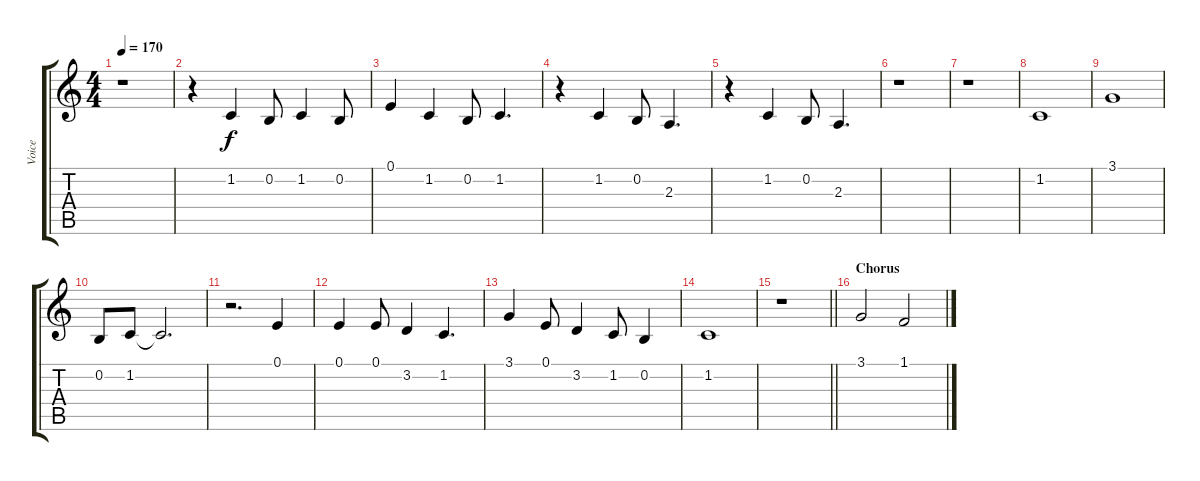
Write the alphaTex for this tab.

\track ("Voice" "Voice") {instrument lead2sawtooth}
\staff {score tabs}
\tuning (E4 B3 G3 D3 A2 E2) {hide}
\ts (4 4)
\tempo 170
\clef g2
\ks c
r.1{dy f} |
r.4 1.2.4 0.2.8 1.2.4 0.2.8 |
0.1.4 1.2.4 0.2.8 1.2.4{d} |
r.4 1.2.4 0.2.8 2.3.4{d} |
r.4 1.2.4 0.2.8 2.3.4{d} |
r.1 |
r.1 |
1.2.1 |
3.1.1 |
0.2.8 1.2.8 1.2{t}.2{d} |
r.2{d} 0.1.4 |
0.1.4 0.1.8 3.2.4 1.2.4{d} |
3.1.4 0.1.8 3.2.4 1.2.8 0.2.4 |
1.2.1 |
\barLineRight lightlight
r.1 |
\section ("" "Chorus")
3.1.2 1.1.2
